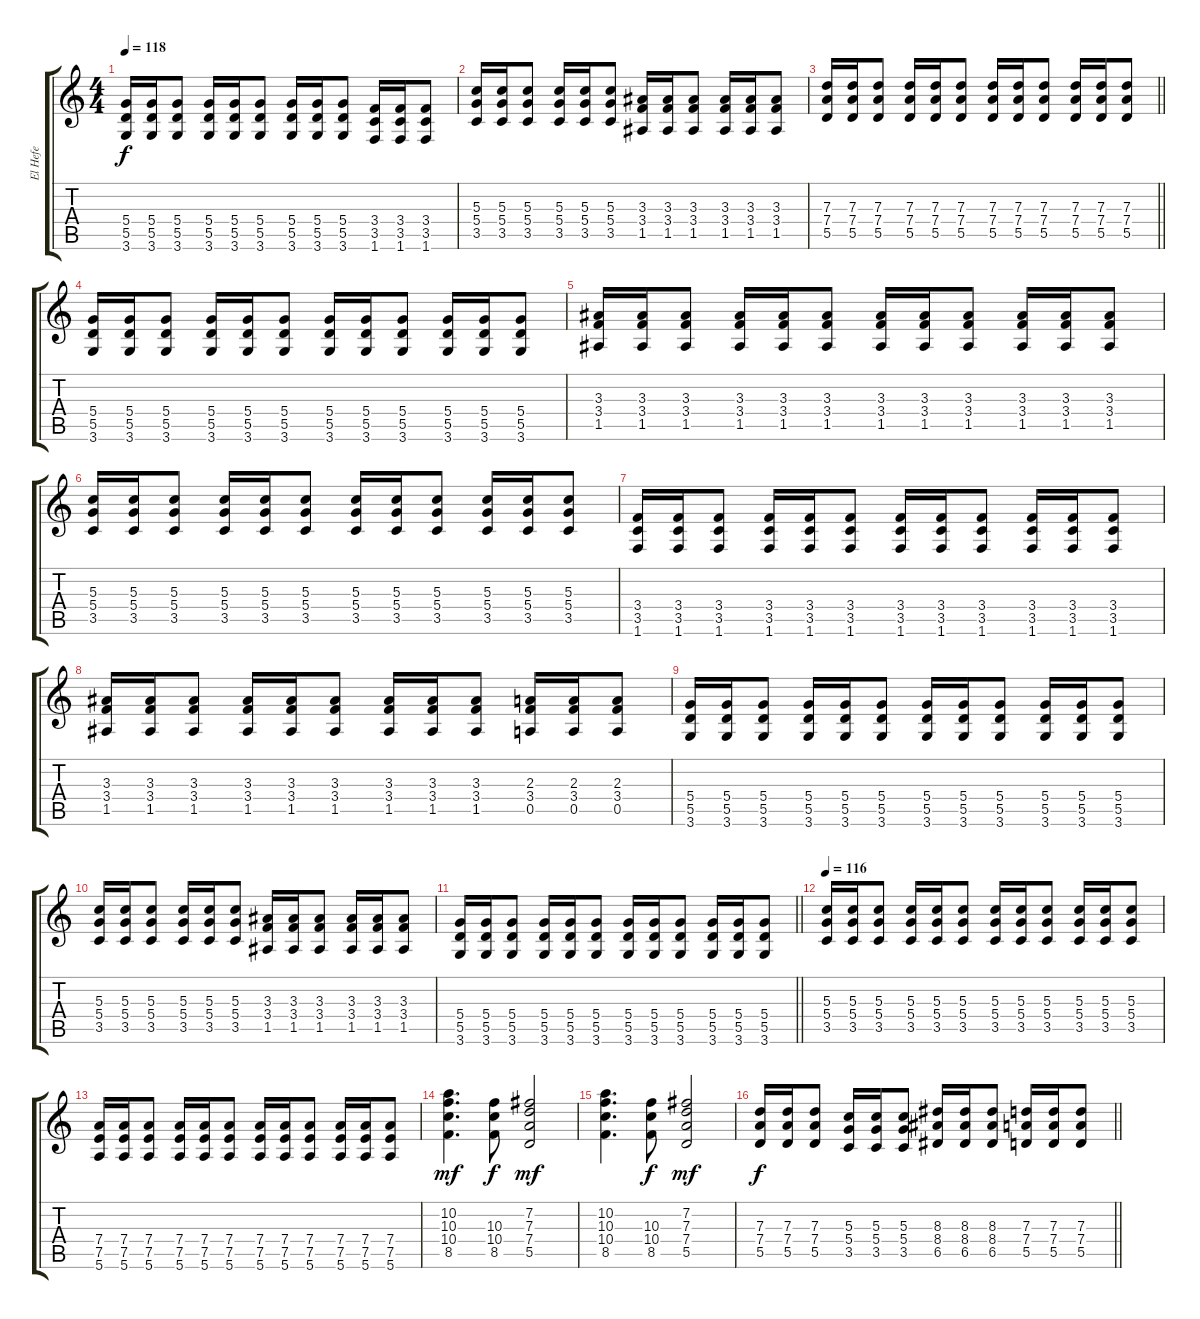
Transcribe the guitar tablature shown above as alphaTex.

\track ("El Hefe" "El Hefe") {instrument distortionguitar}
\staff {score tabs}
\tuning (E4 B3 G3 D3 A2 E2) {hide}
\ts (4 4)
\tempo 118
\clef g2
\ks c
(5.4 5.5 3.6).16{dy f} (5.4 5.5 3.6).16 (5.4 5.5 3.6).8 (5.4 5.5 3.6).16 (5.4 5.5 3.6).16 (5.4 5.5 3.6).8 (5.4 5.5 3.6).16 (5.4 5.5 3.6).16 (5.4 5.5 3.6).8 (3.4 3.5 1.6).16 (3.4 3.5 1.6).16 (3.4 3.5 1.6).8 |
(5.3 5.4 3.5).16 (5.3 5.4 3.5).16 (5.3 5.4 3.5).8 (5.3 5.4 3.5).16 (5.3 5.4 3.5).16 (5.3 5.4 3.5).8 (3.3 3.4 1.5).16 (3.3 3.4 1.5).16 (3.3 3.4 1.5).8 (3.3 3.4 1.5).16 (3.3 3.4 1.5).16 (3.3 3.4 1.5).8 |
\barLineRight lightlight
(7.3 7.4 5.5).16 (7.3 7.4 5.5).16 (7.3 7.4 5.5).8 (7.3 7.4 5.5).16 (7.3 7.4 5.5).16 (7.3 7.4 5.5).8 (7.3 7.4 5.5).16 (7.3 7.4 5.5).16 (7.3 7.4 5.5).8 (7.3 7.4 5.5).16 (7.3 7.4 5.5).16 (7.3 7.4 5.5).8 |
(5.4 5.5 3.6).16 (5.4 5.5 3.6).16 (5.4 5.5 3.6).8 (5.4 5.5 3.6).16 (5.4 5.5 3.6).16 (5.4 5.5 3.6).8 (5.4 5.5 3.6).16 (5.4 5.5 3.6).16 (5.4 5.5 3.6).8 (5.4 5.5 3.6).16 (5.4 5.5 3.6).16 (5.4 5.5 3.6).8 |
(3.3 3.4 1.5).16 (3.3 3.4 1.5).16 (3.3 3.4 1.5).8 (3.3 3.4 1.5).16 (3.3 3.4 1.5).16 (3.3 3.4 1.5).8 (3.3 3.4 1.5).16 (3.3 3.4 1.5).16 (3.3 3.4 1.5).8 (3.3 3.4 1.5).16 (3.3 3.4 1.5).16 (3.3 3.4 1.5).8 |
(5.3 5.4 3.5).16 (5.3 5.4 3.5).16 (5.3 5.4 3.5).8 (5.3 5.4 3.5).16 (5.3 5.4 3.5).16 (5.3 5.4 3.5).8 (5.3 5.4 3.5).16 (5.3 5.4 3.5).16 (5.3 5.4 3.5).8 (5.3 5.4 3.5).16 (5.3 5.4 3.5).16 (5.3 5.4 3.5).8 |
(3.4 3.5 1.6).16 (3.4 3.5 1.6).16 (3.4 3.5 1.6).8 (3.4 3.5 1.6).16 (3.4 3.5 1.6).16 (3.4 3.5 1.6).8 (3.4 3.5 1.6).16 (3.4 3.5 1.6).16 (3.4 3.5 1.6).8 (3.4 3.5 1.6).16 (3.4 3.5 1.6).16 (3.4 3.5 1.6).8 |
(3.3 3.4 1.5).16 (3.3 3.4 1.5).16 (3.3 3.4 1.5).8 (3.3 3.4 1.5).16 (3.3 3.4 1.5).16 (3.3 3.4 1.5).8 (3.3 3.4 1.5).16 (3.3 3.4 1.5).16 (3.3 3.4 1.5).8 (2.3 3.4 0.5).16 (2.3 3.4 0.5).16 (2.3 3.4 0.5).8 |
(5.4 5.5 3.6).16 (5.4 5.5 3.6).16 (5.4 5.5 3.6).8 (5.4 5.5 3.6).16 (5.4 5.5 3.6).16 (5.4 5.5 3.6).8 (5.4 5.5 3.6).16 (5.4 5.5 3.6).16 (5.4 5.5 3.6).8 (5.4 5.5 3.6).16 (5.4 5.5 3.6).16 (5.4 5.5 3.6).8 |
(5.3 5.4 3.5).16 (5.3 5.4 3.5).16 (5.3 5.4 3.5).8 (5.3 5.4 3.5).16 (5.3 5.4 3.5).16 (5.3 5.4 3.5).8 (3.3 3.4 1.5).16 (3.3 3.4 1.5).16 (3.3 3.4 1.5).8 (3.3 3.4 1.5).16 (3.3 3.4 1.5).16 (3.3 3.4 1.5).8 |
\barLineRight lightlight
(5.4 5.5 3.6).16 (5.4 5.5 3.6).16 (5.4 5.5 3.6).8 (5.4 5.5 3.6).16 (5.4 5.5 3.6).16 (5.4 5.5 3.6).8 (5.4 5.5 3.6).16 (5.4 5.5 3.6).16 (5.4 5.5 3.6).8 (5.4 5.5 3.6).16 (5.4 5.5 3.6).16 (5.4 5.5 3.6).8 |
\section ("" "")
\tempo 116
(5.3 5.4 3.5).16 (5.3 5.4 3.5).16 (5.3 5.4 3.5).8 (5.3 5.4 3.5).16 (5.3 5.4 3.5).16 (5.3 5.4 3.5).8 (5.3 5.4 3.5).16 (5.3 5.4 3.5).16 (5.3 5.4 3.5).8 (5.3 5.4 3.5).16 (5.3 5.4 3.5).16 (5.3 5.4 3.5).8 |
(7.4 7.5 5.6).16 (7.4 7.5 5.6).16 (7.4 7.5 5.6).8 (7.4 7.5 5.6).16 (7.4 7.5 5.6).16 (7.4 7.5 5.6).8 (7.4 7.5 5.6).16 (7.4 7.5 5.6).16 (7.4 7.5 5.6).8 (7.4 7.5 5.6).16 (7.4 7.5 5.6).16 (7.4 7.5 5.6).8 |
(10.2 10.3 10.4 8.5).4{d dy mf} (10.3 10.4 8.5).8{dy f} (7.2 7.3 7.4 5.5).2{dy mf} |
(10.2 10.3 10.4 8.5).4{d} (10.3 10.4 8.5).8{dy f} (7.2 7.3 7.4 5.5).2{dy mf} |
\barLineRight lightlight
(7.3 7.4 5.5).16{dy f} (7.3 7.4 5.5).16 (7.3 7.4 5.5).8 (5.3 5.4 3.5).16 (5.3 5.4 3.5).16 (5.3 5.4 3.5).8 (8.3 8.4 6.5).16 (8.3 8.4 6.5).16 (8.3 8.4 6.5).8 (7.3 7.4 5.5).16 (7.3 7.4 5.5).16 (7.3 7.4 5.5).8
